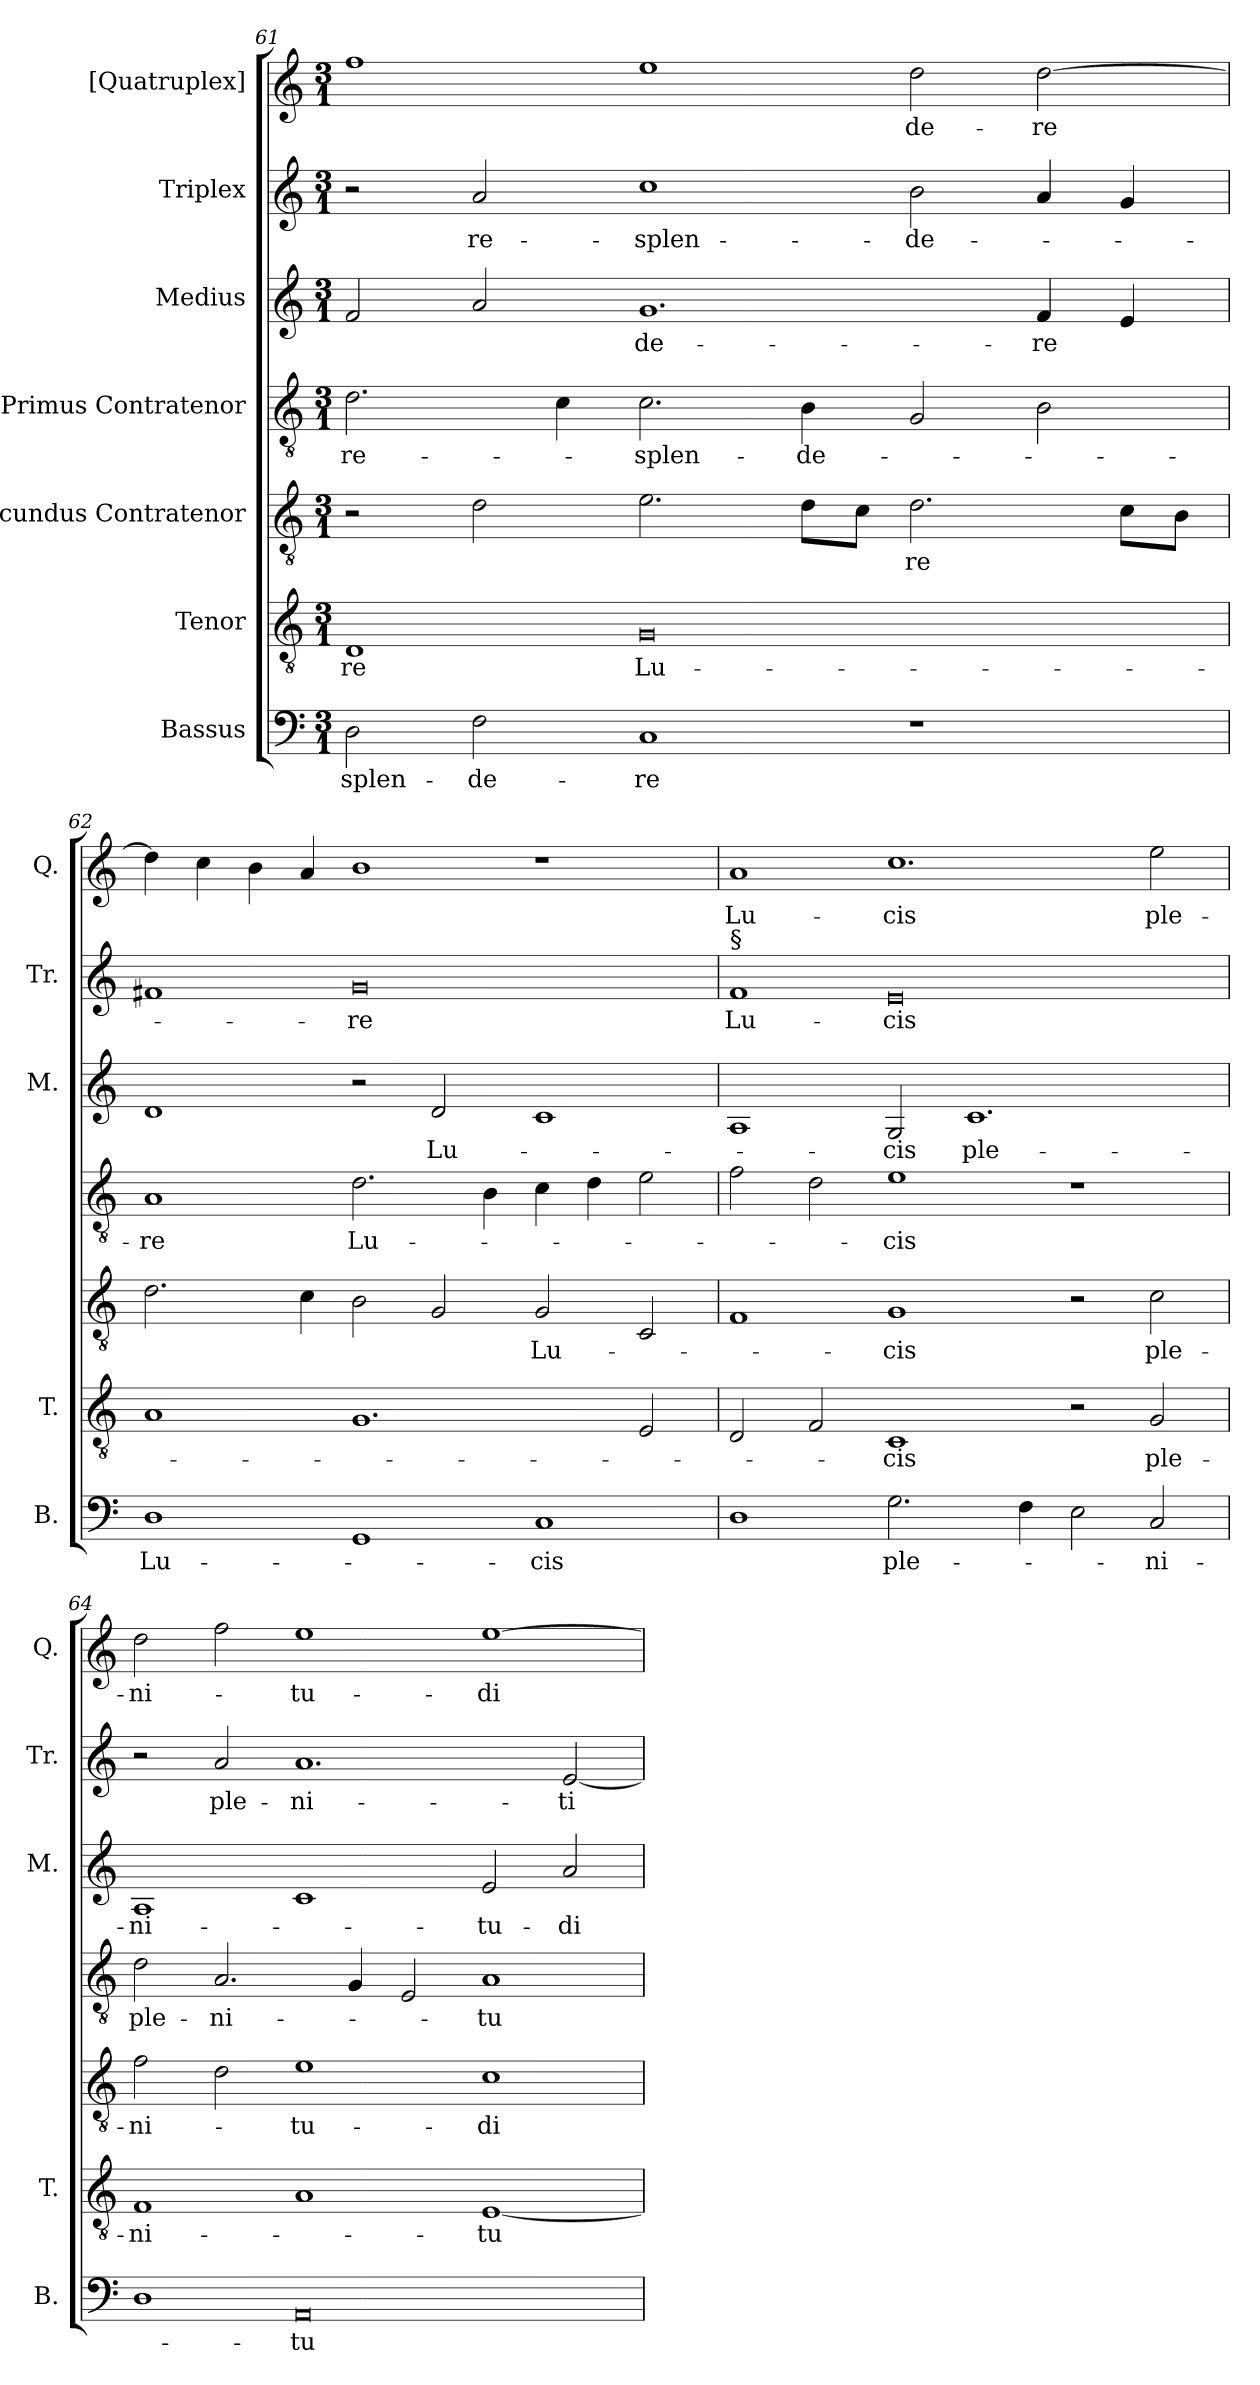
**kern	**text	**kern	**text	**kern	**text	**kern	**text	**kern	**text	**kern	**text	**kern	**text
*part7	*part7	*part6	*part6	*part5	*part5	*part4	*part4	*part3	*part3	*part2	*part2	*part1	*part1
*staff7	*staff7	*staff6	*staff6	*staff5	*staff5	*staff4	*staff4	*staff3	*staff3	*staff2	*staff2	*staff1	*staff1
*I"Bassus	*	*I"Tenor	*	*I"Secundus Contratenor	*	*I"Primus Contratenor	*	*I"Medius	*	*I"Triplex	*	*I"[Quatruplex]	*
*I'B.	*	*I'T.	*	*	*	*	*	*I'M.	*	*I'Tr.	*	*I'Q.	*
!!LO:PB:g=z
*clefF4	*	*clefGv2	*	*clefGv2	*	*clefGv2	*	*clefG2	*	*clefG2	*	*clefG2	*
*	*	*ITrd7c12	*	*ITrd7c12	*	*ITrd7c12	*	*	*	*	*	*	*
*k[]	*	*k[]	*	*k[]	*	*k[]	*	*k[]	*	*k[]	*	*k[]	*
*C:	*	*C:	*	*C:	*	*C:	*	*C:	*	*C:	*	*C:	*
*M3/1	*	*M3/1	*	*M3/1	*	*M3/1	*	*M3/1	*	*M3/1	*	*M3/1	*
=61	=61	=61	=61	=61	=61	=61	=61	=61	=61	=61	=61	=61	=61
!	!LO:LY:b:color=#000000	!	!	!	!	!	!	!	!	!	!	!	!
!	!	!	!LO:LY:b:color=#000000	!	!	!	!	!	!	!	!	!	!
!	!	!	!	!	!	!	!LO:LY:b:color=#000000	!	!	!	!	!	!
2Di\	-splen-	1DDi	-re	2r	.	2.Di\	re-	2fi/	.	2r	.	1ffi	.
!	!LO:LY:b:color=#000000	!	!	!	!	!	!	!	!	!	!	!	!
!	!	!	!	!	!	!	!	!	!	!	!LO:LY:b:color=#000000	!	!
2Fi\	-de-	.	.	2Di\	.	.	.	2ai/	.	2ai/	re-	.	.
.	.	.	.	.	.	4Ci\	.	.	.	.	.	.	.
!	!LO:LY:b:color=#000000	!	!	!	!	!	!	!	!	!	!	!	!
!	!	!	!LO:LY:b:color=#000000	!	!	!	!	!	!	!	!	!	!
!	!	!	!	!	!	!	!LO:LY:b:color=#000000	!	!	!	!	!	!
!	!	!	!	!	!	!	!	!	!LO:LY:b:color=#000000	!	!	!	!
!	!	!	!	!	!	!	!	!	!	!	!LO:LY:b:color=#000000	!	!
1Ci	-re	0GGi	Lu-	2.Ei\	.	2.Ci\	-splen-	1.gi	-de-	1cci	-splen-	1eei	.
!	!	!	!	!	!	!	!LO:LY:b:color=#000000	!	!	!	!	!	!
.	.	.	.	8Di\L	.	4BBi\	-de-	.	.	.	.	.	.
.	.	.	.	8Ci\J	.	.	.	.	.	.	.	.	.
!	!	!	!	!	!LO:LY:b:color=#000000	!	!	!	!	!	!	!	!
!	!	!	!	!	!	!	!	!	!	!	!LO:LY:b:color=#000000	!	!
!	!	!	!	!	!	!	!	!	!	!	!	!	!LO:LY:b:color=#000000
1r	.	.	.	2.Di\	-re	2GGi/	.	.	.	2bi\	-de-	2ddi\	-de-
!	!	!	!	!	!	!	!	!	!LO:LY:b:color=#000000	!	!	!	!
!	!	!	!	!	!	!	!	!	!	!	!	!	!LO:LY:b:color=#000000
.	.	.	.	.	.	2BBi\	.	4fi/	-re	4ai/	.	[>2ddi\	-re
.	.	.	.	8Ci\L	.	.	.	4ei/	.	4gi/	.	.	.
.	.	.	.	8BBi\J	.	.	.	.	.	.	.	.	.
=62	=62	=62	=62	=62	=62	=62	=62	=62	=62	=62	=62	=62	=62
!	!LO:LY:b:color=#000000	!	!	!	!	!	!	!	!	!	!	!	!
!	!	!	!	!	!	!	!LO:LY:b:color=#000000	!	!	!	!	!	!
1Di	Lu-	1AAi	.	2.Di\	.	1AAi	-re	1di	.	1f#Xi	.	4ddi\]	.
.	.	.	.	.	.	.	.	.	.	.	.	4cci\	.
.	.	.	.	.	.	.	.	.	.	.	.	4bi\	.
.	.	.	.	4Ci\	.	.	.	.	.	.	.	4ai/	.
!	!	!	!	!	!	!	!LO:LY:b:color=#000000	!	!	!	!	!	!
!	!	!	!	!	!	!	!	!	!	!	!LO:LY:b:color=#000000	!	!
1GGi	.	1.GGi	.	2BBi\	.	2.Di\	Lu-	2r	.	0gi	-re	1bi	.
!	!	!	!	!	!	!	!	!	!LO:LY:b:color=#000000	!	!	!	!
.	.	.	.	2GGi/	.	.	.	2di/	Lu-	.	.	.	.
.	.	.	.	.	.	4BBi\	.	.	.	.	.	.	.
!	!LO:LY:b:color=#000000	!	!	!	!	!	!	!	!	!	!	!	!
!	!	!	!	!	!LO:LY:b:color=#000000	!	!	!	!	!	!	!	!
1Ci	-cis	.	.	2GGi/	Lu-	4Ci\	.	1ci	.	.	.	1r	.
.	.	.	.	.	.	4Di\	.	.	.	.	.	.	.
.	.	2EEi/	.	2CCi/	.	2Ei\	.	.	.	.	.	.	.
=63	=63	=63	=63	=63	=63	=63	=63	=63	=63	=63	=63	=63	=63
!	!	!	!	!	!	!	!	!	!	!	!LO:LY:b:color=#000000	!	!
!	!	!	!	!	!	!	!	!	!	!LO:TX:a:t=§	!	!	!
!	!	!	!	!	!	!	!	!	!	!	!	!	!LO:LY:b:color=#000000
1Di	.	2DDi/	.	1FFi	.	2Fi\	.	1Ai	.	1fi	Lu-	1ai	Lu-
.	.	2FFi/	.	.	.	2Di\	.	.	.	.	.	.	.
!	!LO:LY:b:color=#000000	!	!	!	!	!	!	!	!	!	!	!	!
!	!	!	!LO:LY:b:color=#000000	!	!	!	!	!	!	!	!	!	!
!	!	!	!	!	!LO:LY:b:color=#000000	!	!	!	!	!	!	!	!
!	!	!	!	!	!	!	!LO:LY:b:color=#000000	!	!	!	!	!	!
!	!	!	!	!	!	!	!	!	!LO:LY:b:color=#000000	!	!	!	!
!	!	!	!	!	!	!	!	!	!	!	!LO:LY:b:color=#000000	!	!
!	!	!	!	!	!	!	!	!	!	!	!	!	!LO:LY:b:color=#000000
2.Gi\	ple-	1CCi	-cis	1GGi	-cis	1Ei	-cis	2Gi/	-cis	0ei	-cis	1.cci	-cis
!	!	!	!	!	!	!	!	!	!LO:LY:b:color=#000000	!	!	!	!
.	.	.	.	.	.	.	.	1.ci	ple-	.	.	.	.
4Fi\	.	.	.	.	.	.	.	.	.	.	.	.	.
2Ei\	.	2r	.	2r	.	1r	.	.	.	.	.	.	.
!	!LO:LY:b:color=#000000	!	!	!	!	!	!	!	!	!	!	!	!
!	!	!	!LO:LY:b:color=#000000	!	!	!	!	!	!	!	!	!	!
!	!	!	!	!	!LO:LY:b:color=#000000	!	!	!	!	!	!	!	!
!	!	!	!	!	!	!	!	!	!	!	!	!	!LO:LY:b:color=#000000
2Ci/	-ni-	2GGi/	ple-	2Ci\	ple-	.	.	.	.	.	.	2eei\	ple-
!!LO:LB:g=z
=64	=64	=64	=64	=64	=64	=64	=64	=64	=64	=64	=64	=64	=64
!	!	!	!LO:LY:b:color=#000000	!	!	!	!	!	!	!	!	!	!
!	!	!	!	!	!LO:LY:b:color=#000000	!	!	!	!	!	!	!	!
!	!	!	!	!	!	!	!LO:LY:b:color=#000000	!	!	!	!	!	!
!	!	!	!	!	!	!	!	!	!LO:LY:b:color=#000000	!	!	!	!
!	!	!	!	!	!	!	!	!	!	!	!	!	!LO:LY:b:color=#000000
1Di	.	1FFi	-ni-	2Fi\	-ni-	2Di\	ple-	1Ai	-ni-	2r	.	2ddi\	-ni-
!	!	!	!	!	!	!	!LO:LY:b:color=#000000	!	!	!	!	!	!
!	!	!	!	!	!	!	!	!	!	!	!LO:LY:b:color=#000000	!	!
.	.	.	.	2Di\	.	2.AAi/	-ni-	.	.	2ai/	ple-	2ffi\	.
!	!LO:LY:b:color=#000000	!	!	!	!	!	!	!	!	!	!	!	!
!	!	!	!	!	!LO:LY:b:color=#000000	!	!	!	!	!	!	!	!
!	!	!	!	!	!	!	!	!	!	!	!LO:LY:b:color=#000000	!	!
!	!	!	!	!	!	!	!	!	!	!	!	!	!LO:LY:b:color=#000000
0AAi	-tu-	1AAi	.	1Ei	-tu-	.	.	1ci	.	1.ai	-ni-	1eei	-tu-
.	.	.	.	.	.	4GGi/	.	.	.	.	.	.	.
.	.	.	.	.	.	2EEi/	.	.	.	.	.	.	.
!	!	!	!LO:LY:b:color=#000000	!	!	!	!	!	!	!	!	!	!
!	!	!	!	!	!LO:LY:b:color=#000000	!	!	!	!	!	!	!	!
!	!	!	!	!	!	!	!LO:LY:b:color=#000000	!	!	!	!	!	!
!	!	!	!	!	!	!	!	!	!LO:LY:b:color=#000000	!	!	!	!
!	!	!	!	!	!	!	!	!	!	!	!	!	!LO:LY:b:color=#000000
.	.	[<1EEi	-tu-	1Ci	-di-	1AAi	-tu-	2ei/	-tu-	.	.	[>1eei	-di-
!	!	!	!	!	!	!	!	!	!LO:LY:b:color=#000000	!	!	!	!
!	!	!	!	!	!	!	!	!	!	!	!LO:LY:b:color=#000000	!	!
.	.	.	.	.	.	.	.	2ai/	-di-	[<2ei/	-ti-	.	.
=	=	=	=	=	=	=	=	=	=	=	=	=	=
*-	*-	*-	*-	*-	*-	*-	*-	*-	*-	*-	*-	*-	*-
